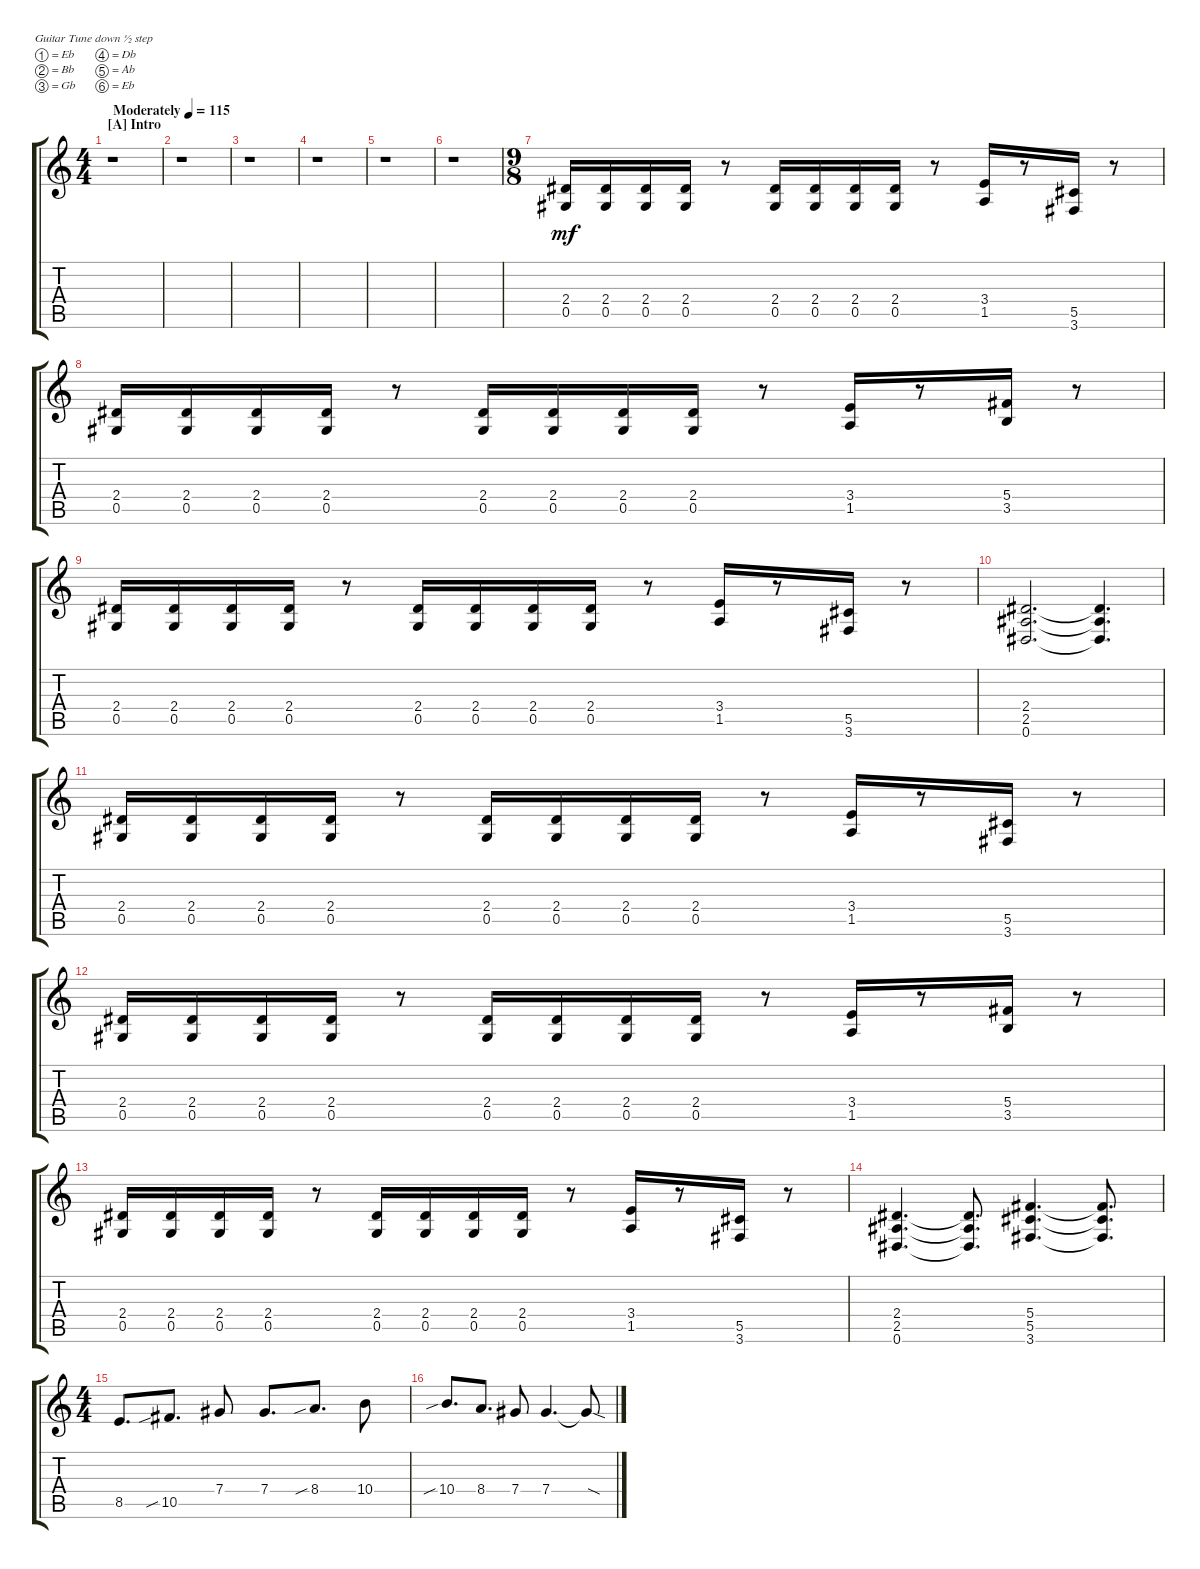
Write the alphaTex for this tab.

\defaultSystemsLayout 4
\bracketExtendMode groupsimilarinstruments
\singleTrackTrackNamePolicy hidden
\multiTrackTrackNamePolicy hidden
\firstSystemTrackNameOrientation horizontal
\otherSystemsTrackNameOrientation horizontal
\track ("Sergey Popov" "E-Gt") {instrument distortionguitar}
\staff {score tabs}
\tuning (Eb4 Bb3 Gb3 Db3 Ab2 Eb2)
\ts (4 4)
\section ("A" "Intro")
\tempo (115 "Moderately")
\clef g2
\scale
1.06936
\ks c
r.1{dy mf instrument distortionguitar} |
\scale
0.930643 r.1 |
\scale
1.03909 r.1 |
\scale
0.960908 r.1 |
\scale
1.03909 r.1 |
\scale
0.960908 r.1 |
\ts (9 8)
\scale
1.06936 (0.5 2.4).16 (0.5 2.4).16 (0.5 2.4).16 (0.5 2.4).16 r.8 (0.5 2.4).16 (0.5 2.4).16 (0.5 2.4).16 (0.5 2.4).16 r.8 (1.5 3.4).16 r.8 (3.6 5.5).16 r.8 |
\scale
0.930643 (0.5 2.4).16 (0.5 2.4).16 (0.5 2.4).16 (0.5 2.4).16 r.8 (0.5 2.4).16 (0.5 2.4).16 (0.5 2.4).16 (0.5 2.4).16 r.8 (1.5 3.4).16 r.8 (3.5 5.4).16 r.8 |
\scale
1.03909 (0.5 2.4).16 (0.5 2.4).16 (0.5 2.4).16 (0.5 2.4).16 r.8 (0.5 2.4).16 (0.5 2.4).16 (0.5 2.4).16 (0.5 2.4).16 r.8 (1.5 3.4).16 r.8 (3.6 5.5).16 r.8 |
\scale
0.960908 (0.6 2.5 2.4).2{d} (0.6{t} 2.5{t} 2.4{t}).4{d} |
\scale
1.03909 (0.5 2.4).16 (0.5 2.4).16 (0.5 2.4).16 (0.5 2.4).16 r.8 (0.5 2.4).16 (0.5 2.4).16 (0.5 2.4).16 (0.5 2.4).16 r.8 (1.5 3.4).16 r.8 (3.6 5.5).16 r.8 |
\scale
0.960908 (0.5 2.4).16 (0.5 2.4).16 (0.5 2.4).16 (0.5 2.4).16 r.8 (0.5 2.4).16 (0.5 2.4).16 (0.5 2.4).16 (0.5 2.4).16 r.8 (1.5 3.4).16 r.8 (3.5 5.4).16 r.8 |
\scale
1.03909 (0.5 2.4).16 (0.5 2.4).16 (0.5 2.4).16 (0.5 2.4).16 r.8 (0.5 2.4).16 (0.5 2.4).16 (0.5 2.4).16 (0.5 2.4).16 r.8 (1.5 3.4).16 r.8 (3.6 5.5).16 r.8 |
\scale
0.960908 (0.6 2.5 2.4).4{d} (0.6{t} 2.5{t} 2.4{t}).8{d} (3.6 5.5 5.4).4{d} (3.6{t} 5.5{t} 5.4{t}).8{d} |
\ts (4 4)
\scale
1.06936 8.5.8{d} 10.5{sib}.8{d} 7.4.8 7.4.8{d} 8.4{sib}.8{d} 10.4.8 |
\scale
0.930643 10.4{sib}.8{d} 8.4.8{d} 7.4.8 7.4.4{d} 7.4{sod t}.8
